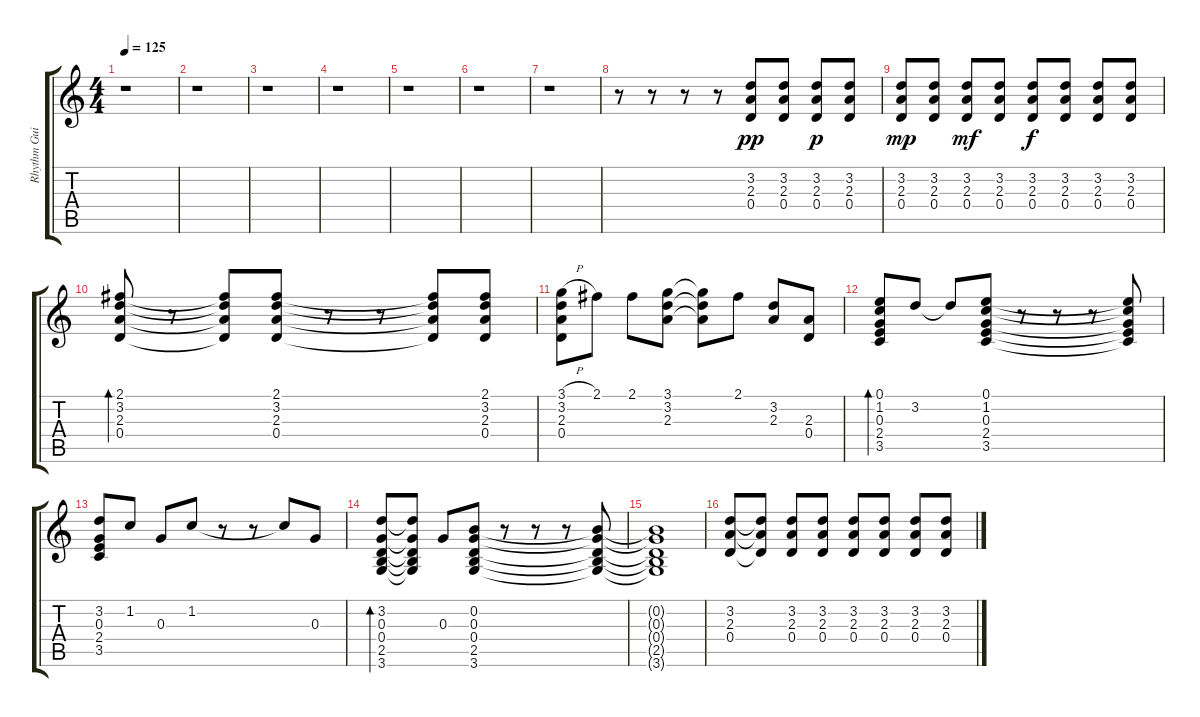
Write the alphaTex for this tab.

\track ("Rhythm Guitar" "Rhythm Gui") {instrument overdrivenguitar}
\staff {score tabs}
\tuning (E4 B3 G3 D3 A2 E2) {hide}
\ts (4 4)
\tempo 125
\clef g2
\ks c
r.1{dy pp instrument overdrivenguitar} |
r.1 |
r.1 |
r.1 |
r.1 |
r.1 |
r.1 |
r.8 r.8 r.8 r.8 (3.2 2.3 0.4).8 (3.2 2.3 0.4).8 (3.2 2.3 0.4).8{dy p} (3.2 2.3 0.4).8 |
(3.2 2.3 0.4).8{dy mp} (3.2 2.3 0.4).8 (3.2 2.3 0.4).8{dy mf} (3.2 2.3 0.4).8 (3.2 2.3 0.4).8{dy f} (3.2 2.3 0.4).8 (3.2 2.3 0.4).8 (3.2 2.3 0.4).8 |
(2.1 3.2 2.3 0.4).8{bd 60} r.8 (2.1{t} 3.2{t} 2.3{t} 0.4{t}).8 (2.1 3.2 2.3 0.4).8 r.8 r.8 (2.1{t} 3.2{t} 2.3{t} 0.4{t}).8 (2.1 3.2 2.3 0.4).8 |
(3.1{h} 3.2 2.3 0.4).8 2.1.8 2.1.8 (3.1 3.2 2.3).8 (3.1{t} 3.2{t} 2.3{t}).8 2.1.8 (3.2 2.3).8 (2.3 0.4).8 |
(0.1 1.2 0.3 2.4 3.5).8{bd 60} 3.2.8 3.2{t}.8 (0.1 1.2 0.3 2.4 3.5).8 r.8 r.8 r.8 (0.1{t} 1.2{t} 0.3{t} 2.4{t} 3.5{t}).8 |
(3.2 0.3 2.4 3.5).8 1.2.8 0.3.8 1.2.8 r.8 r.8 1.2{t}.8 0.3.8 |
(3.2 0.3 0.4 2.5 3.6).8{bd 60} (3.2{t} 0.3{t} 0.4{t} 2.5{t} 3.6{t}).8 0.3.8 (0.2 0.3 0.4 2.5 3.6).8 r.8 r.8 r.8 (0.2{t} 0.3{t} 0.4{t} 2.5{t} 3.6{t}).8 |
(0.2{t} 0.3{t} 0.4{t} 2.5{t} 3.6{t}).1 |
(3.2 2.3 0.4).8 (3.2{t} 2.3{t} 0.4{t}).8 (3.2 2.3 0.4).8 (3.2 2.3 0.4).8 (3.2 2.3 0.4).8 (3.2 2.3 0.4).8 (3.2 2.3 0.4).8 (3.2 2.3 0.4).8
